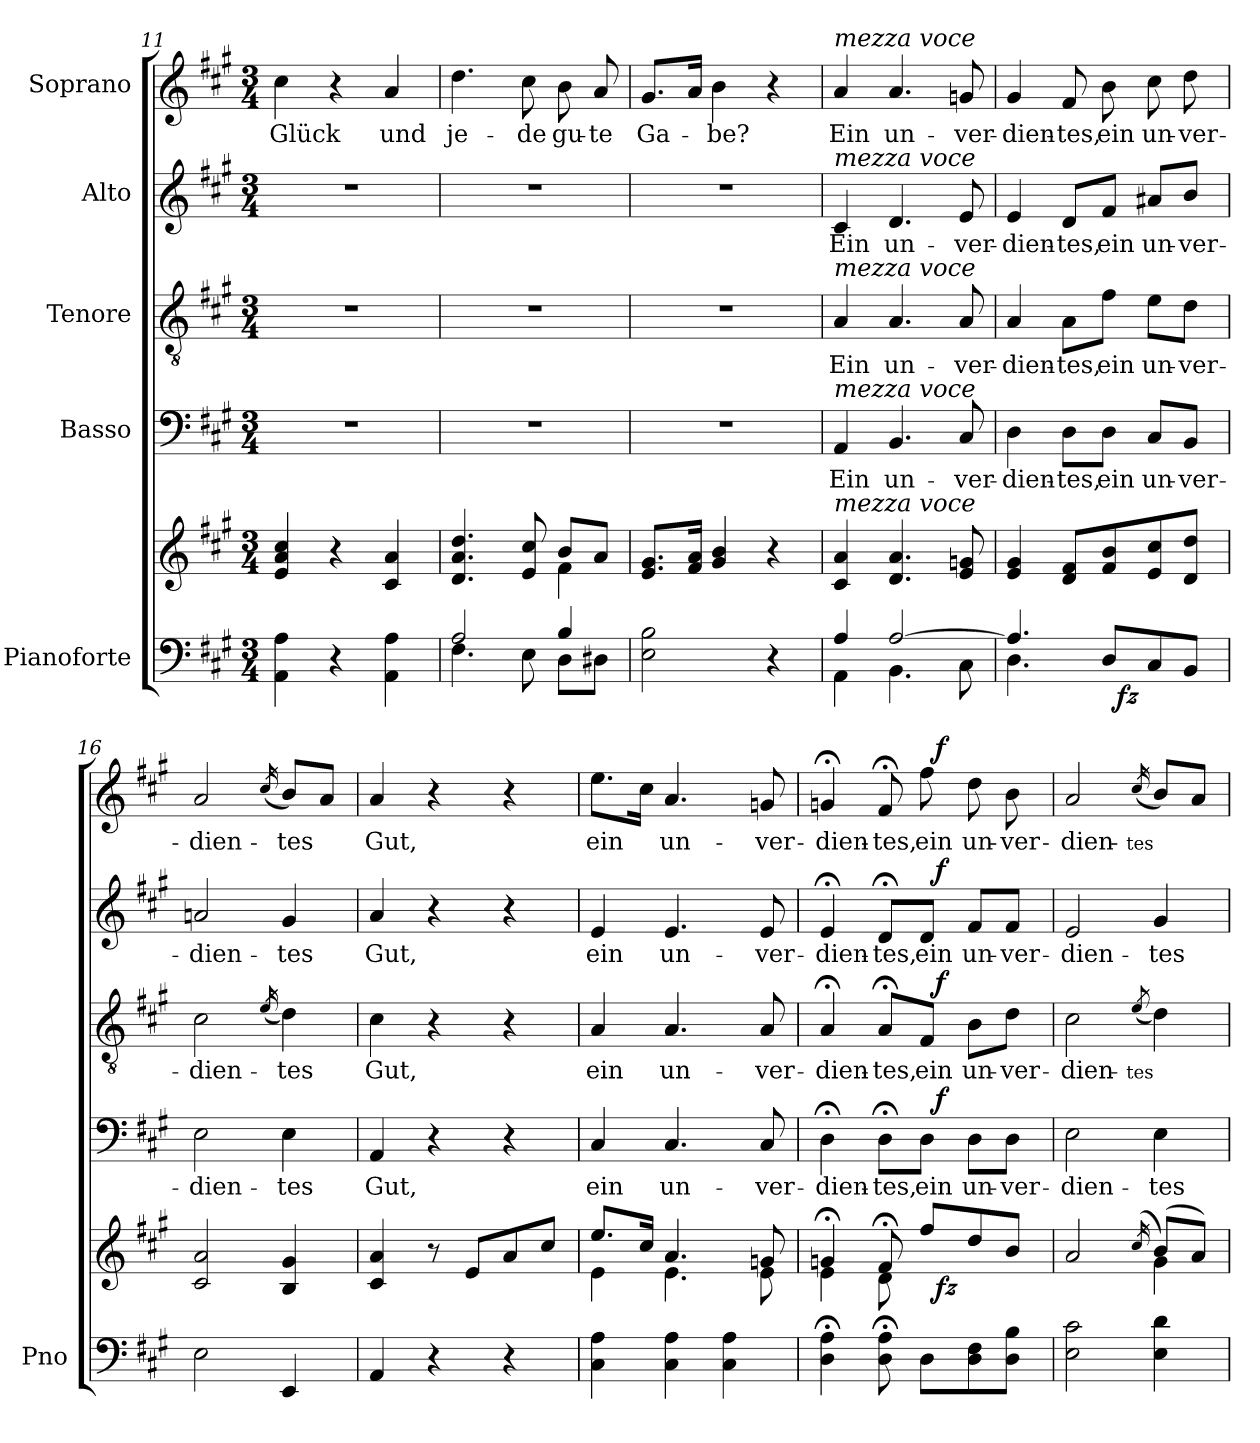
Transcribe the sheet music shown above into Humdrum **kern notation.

**kern	**kern	**dynam	**kern	**text	**dynam	**kern	**text	**dynam	**kern	**text	**dynam	**kern	**text	**dynam
*part5	*part5	*part5	*part4	*part4	*part4	*part3	*part3	*part3	*part2	*part2	*part2	*part1	*part1	*part1
*staff6	*staff5	*staff5/6	*staff4	*staff4	*staff4	*staff3	*staff3	*staff3	*staff2	*staff2	*staff2	*staff1	*staff1	*staff1
*I"Pianoforte	*	*	*I"Basso	*	*	*I"Tenore	*	*	*I"Alto	*	*	*I"Soprano	*	*
*I'Pno	*	*	*	*	*	*	*	*	*	*	*	*	*	*
!!LO:PB:g=z
*clefF4	*clefG2	*	*clefF4	*	*	*clefGv2	*	*	*clefG2	*	*	*clefG2	*	*
*k[f#c#g#]	*k[f#c#g#]	*	*k[f#c#g#]	*	*	*k[f#c#g#]	*	*	*k[f#c#g#]	*	*	*k[f#c#g#]	*	*
*A:	*A:	*	*A:	*	*	*A:	*	*	*A:	*	*	*A:	*	*
*M3/4	*M3/4	*	*M3/4	*	*	*M3/4	*	*	*M3/4	*	*	*M3/4	*	*
=11	=11	=11	=11	=11	=11	=11	=11	=11	=11	=11	=11	=11	=11	=11
!	!	!	!	!	!	!	!	!	!LO:N:vis=1	!	!	!	!LO:LY:b	!
4AA\ 4A\	4e/ 4a/ 4cc#/	.	2.r	.	.	2.r	.	.	2.r	.	.	4cc#\	Glück	.
4r	4r	.	.	.	.	.	.	.	.	.	.	4r	.	.
!	!	!	!	!	!	!	!	!	!	!	!	!	!LO:LY:b	!
4AA\ 4A\	4c#/ 4a/	.	.	.	.	.	.	.	.	.	.	4a/	und	.
=12	=12	=12	=12	=12	=12	=12	=12	=12	=12	=12	=12	=12	=12	=12
*^	*^	*	*	*	*	*	*	*	*	*	*	*	*	*
!	!	!	!	!	!	!	!	!	!	!	!LO:N:vis=1	!	!	!	!LO:LY:b	!
2A/	4.F#\	4.d/ 4.a/ 4.dd/	2ryy	.	2.r	.	.	2.r	.	.	2.r	.	.	4.dd\	je-	.
!	!	!	!	!	!	!	!	!	!	!	!	!	!	!	!LO:LY:b	!
.	8E\	8e/ 8cc#/	.	.	.	.	.	.	.	.	.	.	.	8cc#\	-de	.
!	!	!	!	!	!	!	!	!	!	!	!	!	!	!	!LO:LY:b	!
4B/	8D\L	8b/L	4f#\	.	.	.	.	.	.	.	.	.	.	8b\	gu-	.
!	!	!	!	!	!	!	!	!	!	!	!	!	!	!	!LO:LY:b	!
.	8D#X\J	8a/J	.	.	.	.	.	.	.	.	.	.	.	8a/	-te	.
*	*	*v	*v	*	*	*	*	*	*	*	*	*	*	*	*	*
=13	=13	=13	=13	=13	=13	=13	=13	=13	=13	=13	=13	=13	=13	=13	=13
!	!	!	!	!	!	!	!	!	!	!LO:N:vis=1	!	!	!	!LO:LY:b	!
*v	*v	*	*	*	*	*	*	*	*	*	*	*	*	*	*
2E\ 2B\	8.e/ 8.g#/L	.	2.r	.	.	2.r	.	.	2.r	.	.	8.g#/L	Ga-	.
.	16f#/ 16a/Jk	.	.	.	.	.	.	.	.	.	.	16a/Jk	.	.
!	!	!	!	!	!	!	!	!	!	!	!	!	!LO:LY:b	!
.	4g#/ 4b/	.	.	.	.	.	.	.	.	.	.	4b\	-be?	.
4r	4r	.	.	.	.	.	.	.	.	.	.	4r	.	.
=14	=14	=14	=14	=14	=14	=14	=14	=14	=14	=14	=14	=14	=14	=14
*^	*	*	*	*	*	*	*	*	*	*	*	*	*	*
!	!	!	!	!	!	!	!	!	!	!	!	!	!LO:TX:a:i:t=mezza voce	!	!
!	!	!	!	!	!	!	!	!	!	!LO:TX:a:i:t=mezza voce	!	!	!	!	!
!	!	!	!	!	!	!	!LO:TX:a:i:t=mezza voce	!	!	!	!	!	!	!	!
!	!	!	!	!LO:TX:a:i:t=mezza voce	!	!	!	!	!	!	!	!	!	!	!
!	!	!LO:TX:a:i:t=mezza voce	!	!	!	!	!	!	!	!	!	!	!	!	!
!	!	!	!	!	!LO:LY:b	!	!	!LO:LY:b	!	!	!LO:LY:b	!	!	!LO:LY:b	!
4A/	4AA\	4c#/ 4a/	.	4AA/	Ein	.	4A/	Ein	.	4c#/	Ein	.	4a/	Ein	.
!	!	!	!	!	!LO:LY:b	!	!	!LO:LY:b	!	!	!LO:LY:b	!	!	!LO:LY:b	!
[>2A/	4.BB\	4.d/ 4.a/	.	4.BB/	un-	.	4.A/	un-	.	4.d/	un-	.	4.a/	un-	.
!	!	!	!	!	!LO:LY:b	!	!	!LO:LY:b	!	!	!LO:LY:b	!	!	!LO:LY:b	!
.	8C#\	8e/ 8gn/	.	8C#/	-ver-	.	8A/	-ver-	.	8e/	-ver-	.	8gn/	-ver-	.
=15	=15	=15	=15	=15	=15	=15	=15	=15	=15	=15	=15	=15	=15	=15	=15
!	!	!	!	!	!LO:LY:b	!	!	!LO:LY:b	!	!	!LO:LY:b	!	!	!LO:LY:b	!
*	*^	*	*	*	*	*	*	*	*	*	*	*	*	*	*
4.A/]	4.D\	4ryy	4e/ 4g#/	.	4D\	-dien-	.	4A/	-dien-	.	4e/	-dien-	.	4g#/	-dien-	.
!	!	!	!	!	!	!LO:LY:b	!	!	!LO:LY:b	!	!	!LO:LY:b	!	!	!LO:LY:b	!
.	.	8ryy	8d/ 8f#/L	.	8D\L	-tes,	.	8A\L	-tes,	.	8d/L	-tes,	.	8f#/	-tes,	.
!	!	!	!	!	!	!LO:LY:b	!	!	!LO:LY:b	!	!	!LO:LY:b	!	!	!LO:LY:b	!
8D/L	8ryy	32ryy	8f#/ 8b/	.	8D\J	ein	.	8f#\J	ein	.	8f#/J	ein	.	8b\	ein	.
!	!	!	!	!LO:DY:b=2	!	!	!	!	!	!	!	!	!	!	!	!
.	.	4ryy	.	fz	.	.	.	.	.	.	.	.	.	.	.	.
!	!	!	!	!	!	!LO:LY:b	!	!	!LO:LY:b	!	!	!LO:LY:b	!	!	!LO:LY:b	!
8C#/	4ryy	.	8e/ 8cc#/	.	8C#/L	un-	.	8e\L	un-	.	8a#X/L	un-	.	8cc#\	un-	.
!	!	!	!	!	!	!LO:LY:b	!	!	!LO:LY:b	!	!	!LO:LY:b	!	!	!LO:LY:b	!
8BB/J	.	.	8d/ 8dd/J	.	8BB/J	-ver-	.	8d\J	-ver-	.	8b/J	-ver-	.	8dd\	-ver-	.
.	.	16.ryy	.	.	.	.	.	.	.	.	.	.	.	.	.	.
!!LO:LB:g=z
=16	=16	=16	=16	=16	=16	=16	=16	=16	=16	=16	=16	=16	=16	=16	=16	=16
!	!	!	!	!	!	!LO:LY:b	!	!	!LO:LY:b	!	!	!LO:LY:b	!	!	!LO:LY:b	!
*v	*v	*v	*	*	*	*	*	*	*	*	*	*	*	*	*	*
2E\	2c#/ 2a/	.	2E\	-dien-	.	2c#\	-dien-	.	2an/	-dien-	.	2a/	-dien-	.
.	.	.	.	.	.	(<16qe/	.	.	.	.	.	(>16qcc#/	.	.
!	!	!	!	!LO:LY:b	!	!	!LO:LY:b	!	!	!LO:LY:b	!	!	!LO:LY:b	!
4EE/	4B/ 4g#/	.	4E\	-tes	.	4d\)	-tes	.	4g#/	-tes	.	8b/L)	-tes	.
.	.	.	.	.	.	.	.	.	.	.	.	8a/J	.	.
=17	=17	=17	=17	=17	=17	=17	=17	=17	=17	=17	=17	=17	=17	=17
!	!	!	!	!LO:LY:b	!	!	!LO:LY:b	!	!	!LO:LY:b	!	!	!LO:LY:b	!
4AA/	4c#/ 4a/	.	4AA/	Gut,	.	4c#\	Gut,	.	4a/	Gut,	.	4a/	Gut,	.
4r	8r	.	4r	.	.	4r	.	.	4r	.	.	4r	.	.
.	8e/L	.	.	.	.	.	.	.	.	.	.	.	.	.
4r	8a/	.	4r	.	.	4r	.	.	4r	.	.	4r	.	.
.	8cc#/J	.	.	.	.	.	.	.	.	.	.	.	.	.
=18	=18	=18	=18	=18	=18	=18	=18	=18	=18	=18	=18	=18	=18	=18
*	*^	*	*	*	*	*	*	*	*	*	*	*	*	*
!	!	!	!	!	!LO:LY:b	!	!	!LO:LY:b	!	!	!LO:LY:b	!	!	!LO:LY:b	!
4C#\ 4A\	8.ee/L	4e\	.	4C#/	ein	.	4A/	ein	.	4e/	ein	.	8.ee\L	ein	.
.	16cc#/Jk	.	.	.	.	.	.	.	.	.	.	.	16cc#\Jk	.	.
!	!	!	!	!	!LO:LY:b	!	!	!LO:LY:b	!	!	!LO:LY:b	!	!	!LO:LY:b	!
4C#\ 4A\	4.a/	4.e\	.	4.C#/	un-	.	4.A/	un-	.	4.e/	un-	.	4.a/	un-	.
4C#\ 4A\	.	.	.	.	.	.	.	.	.	.	.	.	.	.	.
!	!	!	!	!	!LO:LY:b	!	!	!LO:LY:b	!	!	!LO:LY:b	!	!	!LO:LY:b	!
.	8gn/	8e\	.	8C#/	-ver-	.	8A/	-ver-	.	8e/	-ver-	.	8gn/	-ver-	.
=19	=19	=19	=19	=19	=19	=19	=19	=19	=19	=19	=19	=19	=19	=19	=19
!	!	!	!	!	!LO:LY:b	!	!	!LO:LY:b	!	!	!LO:LY:b	!	!	!LO:LY:b	!
*	*	*^	*	*^	*	*	*^	*	*	*^	*	*	*^	*	*
4D\;< 4A\;<	4gn;</	4e\	4ryy	.	4D;<\	4ryy	-dien-	.	4A;</	4ryy	-dien-	.	4e;</	4ryy	-dien-	.	4gn;</	4ryy	-dien-	.
!	!	!	!	!	!	!	!LO:LY:b	!	!	!	!LO:LY:b	!	!	!	!LO:LY:b	!	!	!	!LO:LY:b	!
8D\;< 8A\;<	8f#;</	8d\	8ryy	.	8D;<\L	8ryy	-tes,	.	8A;</L	8ryy	-tes,	.	8d;</L	8ryy	-tes,	.	8f#;</	8ryy	-tes,	.
!	!	!	!	!	!	!	!LO:LY:b	!	!	!	!LO:LY:b	!	!	!	!LO:LY:b	!	!	!	!LO:LY:b	!
8D\L	8ff#/L	8ryy	32ryy	.	8D\J	32ryy	ein	.	8F#/J	32ryy	ein	.	8d/J	32ryy	ein	.	8ff#\	32ryy	ein	.
!	!	!	!	!LO:DY:b	!	!	!	!LO:DY:a	!	!	!	!LO:DY:a	!	!	!	!LO:DY:a	!	!	!	!LO:DY:a
.	.	.	4ryy	fz	.	4ryy	.	f	.	4ryy	.	f	.	4ryy	.	f	.	4ryy	.	f
!	!	!	!	!	!	!	!LO:LY:b	!	!	!	!LO:LY:b	!	!	!	!LO:LY:b	!	!	!	!LO:LY:b	!
8D\ 8F#\	8dd/	4ryy	.	.	8D\L	.	un-	.	8B\L	.	un-	.	8f#/L	.	un-	.	8dd\	.	un-	.
!	!	!	!	!	!	!	!LO:LY:b	!	!	!	!LO:LY:b	!	!	!	!LO:LY:b	!	!	!	!LO:LY:b	!
8D\ 8B\J	8b/J	.	.	.	8D\J	.	-ver-	.	8d\J	.	-ver-	.	8f#/J	.	-ver-	.	8b\	.	-ver-	.
.	.	.	16.ryy	.	.	16.ryy	.	.	.	16.ryy	.	.	.	16.ryy	.	.	.	16.ryy	.	.
=20	=20	=20	=20	=20	=20	=20	=20	=20	=20	=20	=20	=20	=20	=20	=20	=20	=20	=20	=20	=20
!	!	!	!	!	!	!	!LO:LY:b	!	!	!	!LO:LY:b	!	!	!	!LO:LY:b	!	!	!	!LO:LY:b	!
*	*	*v	*v	*	*	*	*	*	*v	*v	*	*	*v	*v	*	*	*v	*v	*	*
*	*	*	*	*v	*v	*	*	*	*	*	*	*	*	*	*	*
2E\ 2c#\	2a/	2ryy	.	2E\	-dien-	.	2c#\	-dien-	.	2e/	-dien-	.	2a/	-dien-	.
!	!	!	!	!	!	!	!	!LO:LY:b	!	!	!	!	!	!LO:LY:b	!
.	(>16qcc#/	.	.	.	.	.	(<8qe/	-tes	.	.	.	.	(>16qcc#/	-tes	.
!	!	!	!	!	!LO:LY:b	!	!	!	!	!	!LO:LY:b	!	!	!	!
4E\ 4d\	(>8b/L)	4g#\	.	4E\	-tes	.	4d\)	.	.	4g#/	-tes	.	8b/L)	.	.
.	8a/J)	.	.	.	.	.	.	.	.	.	.	.	8a/J	.	.
*	*v	*v	*	*	*	*	*	*	*	*	*	*	*	*	*
=	=	=	=	=	=	=	=	=	=	=	=	=	=	=
*-	*-	*-	*-	*-	*-	*-	*-	*-	*-	*-	*-	*-	*-	*-
